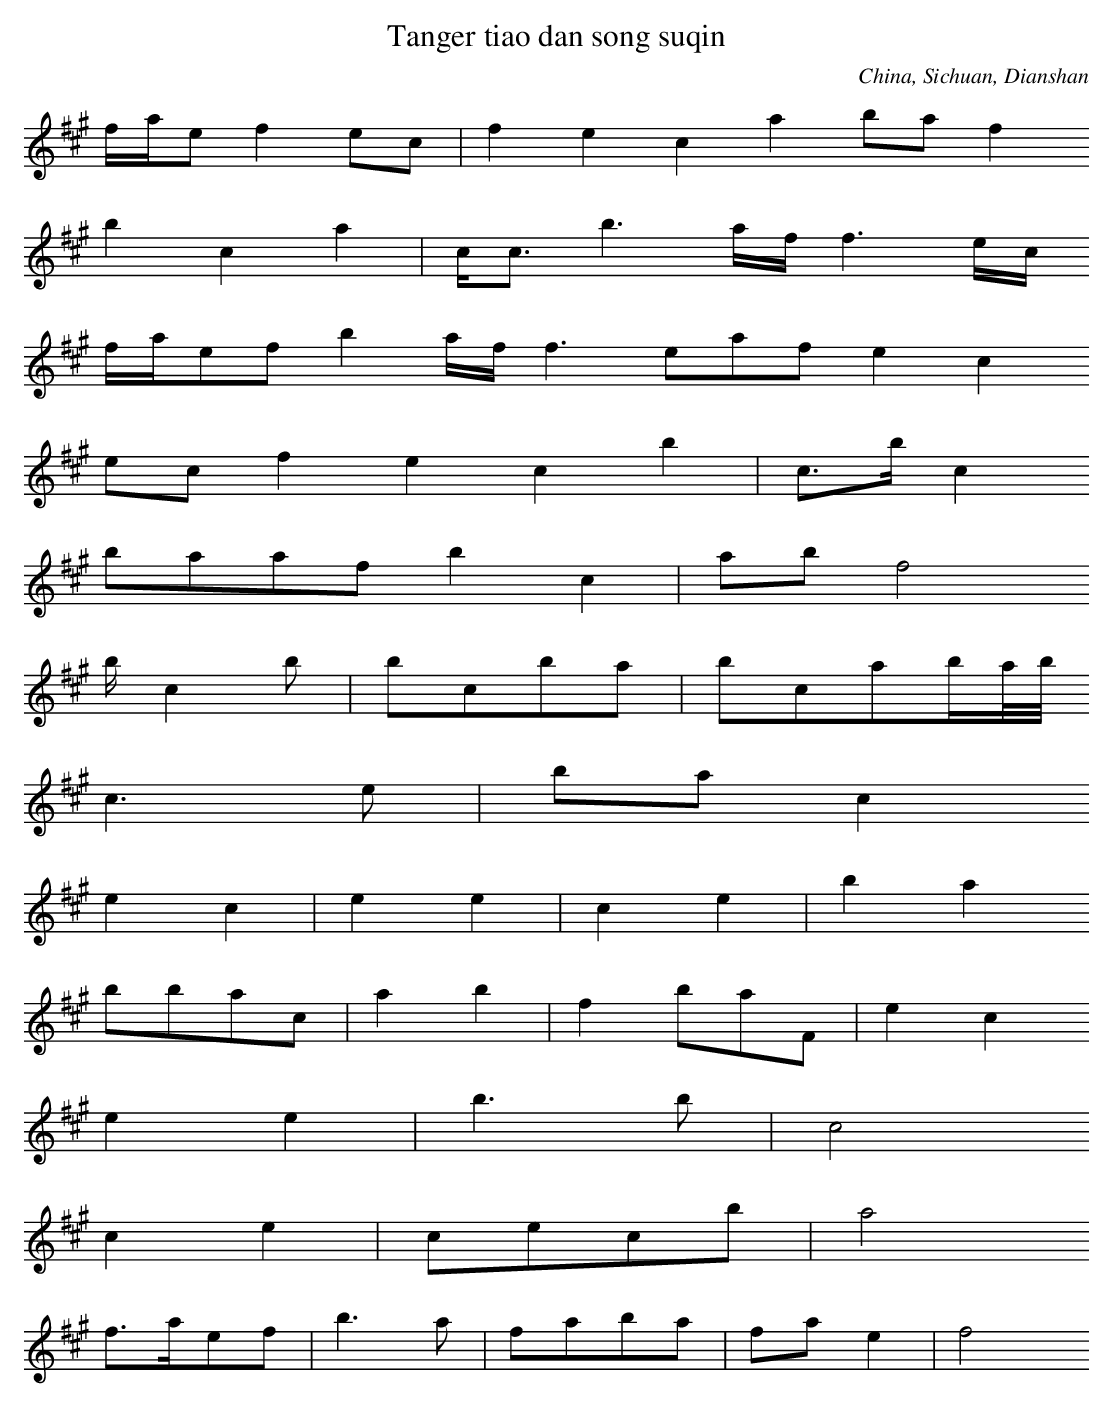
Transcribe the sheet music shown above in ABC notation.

X:1
T: Tanger tiao dan song suqin
O: China, Sichuan, Dianshan
M: none
L: 1/32
K: A
f2a2e4f8e4c4 | f8e8c8a8b4a4f8
b8c8a8 | c2c6b12a2f2f12e2c2
f2a2e4f4b8a2f2f12e4a4f4e8c8
e4c4f8e8c8b8 | c6b2c8
b4a4a4f4b8c8 | a4b4f16
b2c8b4 | b4c4b4a4 | b4c4a4b2ab
c12e4 | b4a4c8
e8c8 | e8e8 | c8e8 | b8a8
b4b4a4c4 | a8b8 | f8b4a4F4 | e8c8
e8e8 | b12b4 | c16
c8e8 | c4e4c4b4 | a16
f6a2e4f4 | b12a4 | f4a4b4a4 | f4a4e8 | f16
